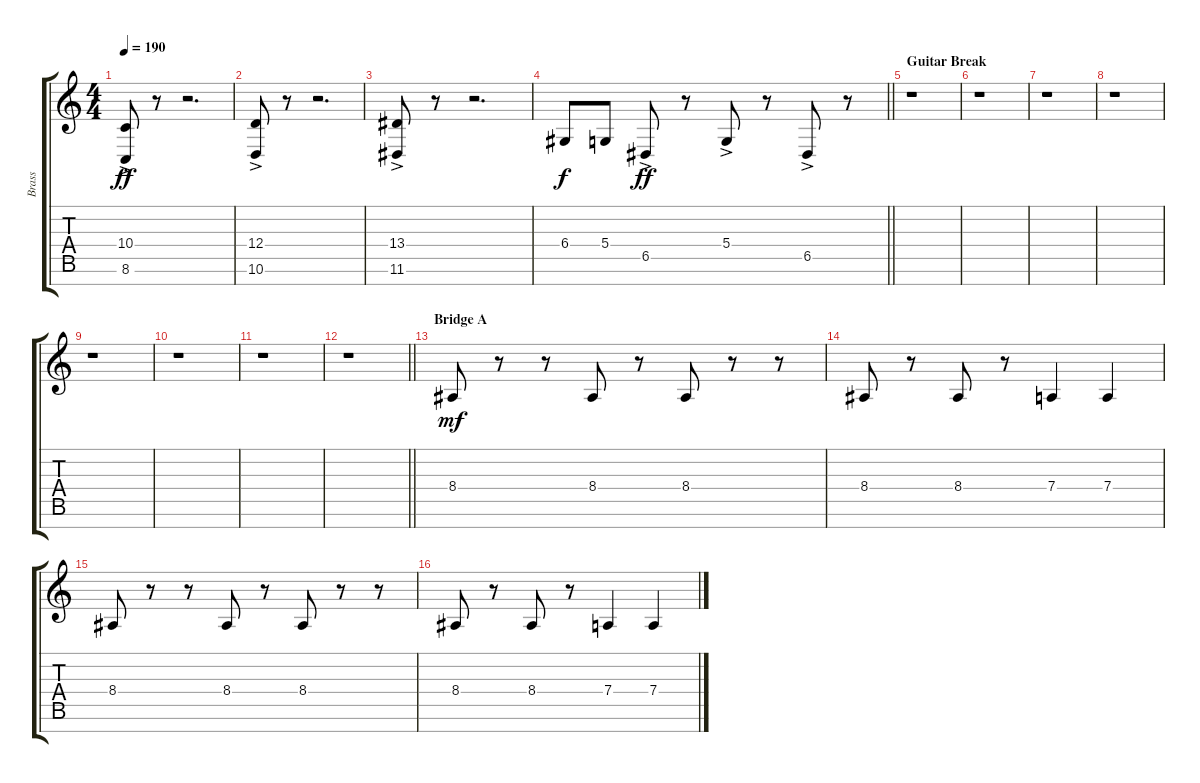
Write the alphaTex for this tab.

\track ("Brass" "Brass") {instrument brasssection}
\staff {score tabs}
\tuning (E4 B3 G3 D3 A2 E2 B1) {hide}
\ts (4 4)
\tempo 190
\clef g2
\ks c
(10.4{ac} 8.6{ac}).8{dy ff} r.8 r.2{d} |
(12.4{ac} 10.6{ac}).8 r.8 r.2{d} |
(13.4{ac} 11.6{ac}).8 r.8 r.2{d} |
\barLineRight lightlight
6.4.8{dy f} 5.4.8 6.5{ac}.8{dy ff} r.8 5.4{ac}.8 r.8 6.5{ac}.8 r.8 |
\section ("" "Guitar Break")
r.1 |
r.1 |
r.1 |
r.1 |
r.1 |
r.1 |
r.1 |
\barLineRight lightlight
r.1 |
\section ("" "Bridge A")
8.4.8{dy mf} r.8 r.8 8.4.8 r.8 8.4.8 r.8 r.8 |
8.4.8 r.8 8.4.8 r.8 7.4.4 7.4.4 |
8.4.8 r.8 r.8 8.4.8 r.8 8.4.8 r.8 r.8 |
8.4.8 r.8 8.4.8 r.8 7.4.4 7.4.4
